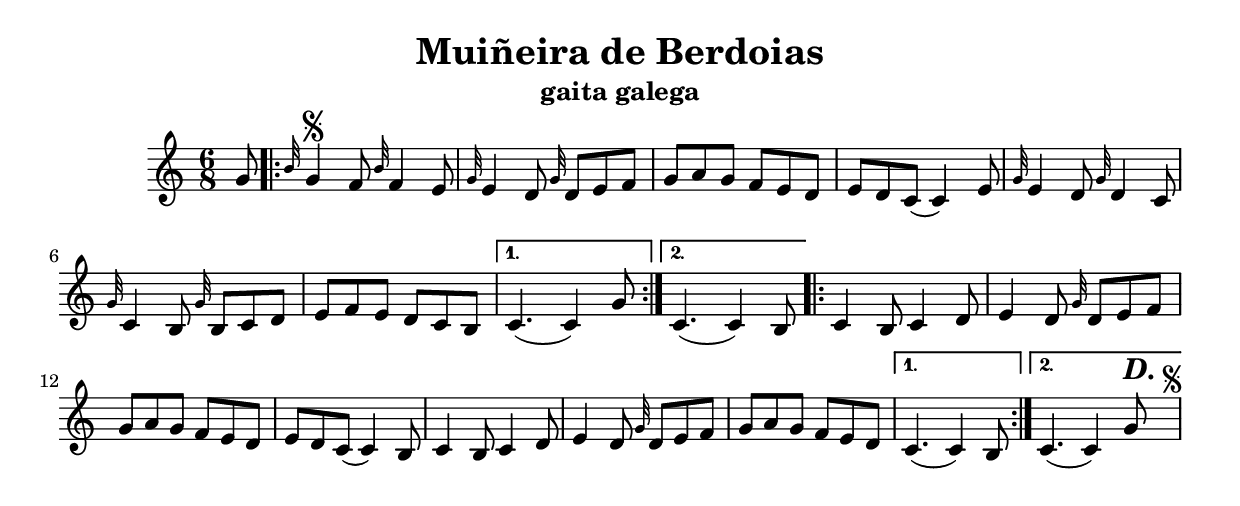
% Muiñeira de Berdoias
%
% Copyright 2014 by Nito Martinez
%
% This program is free software: you can redistribute it and/or modify
% it under the terms of the GNU General Public License as published by
% the Free Software Foundation, either version 3 of the License, or
% (at your option) any later version.
% Tradicional
\version "2.16.0"
\header {
title = "Muiñeira de Berdoias"
%composer = "popular"
instrument = "gaita galega"
}

%
% Master file for Galician Bagpipe
%

% Copyright 2013 by Nito Martinez
%
% This program is free software: you can redistribute it and/or modify
% it under the terms of the GNU General Public License as published by
% the Free Software Foundation, either version 3 of the License, or
% (at your option) any later version.
\version "2.16.0"

pSi = { \grace { b32 } }
pSiUp = { \grace { b'32 } }
pSol = { \grace { g32 } }
pLa = { \grace { a32 } }
pSolUp = { \grace { g'32 } }
bSi = { \grace { b32 } }
bSiDown = { \grace { b,32 } }
bFa = { \grace { f32 } }
bDo = { \grace { c32 } }
bDoDown = { \grace { c,32 } }

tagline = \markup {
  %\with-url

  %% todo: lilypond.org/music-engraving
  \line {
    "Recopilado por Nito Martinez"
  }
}




peza = {
  \relative {
    \clef treble
    \time 6/8
    \partial 8
    g'8
    \repeat volta 2
    {
      \pSi g4\segno f8 \pSi f4 e8 \pSol e4 d8 \pSol d e f g a g f e d e d c( c4 ) e8 |
      \pSol e4 d8 \pSol d4 c8 \pSolUp c,4 b8 \pSolUp b,8 c d e f e d c b |
    }
    \alternative
    {
      { c4.( c4 ) g'8 }
      { c,4.( c4 ) b8 }
    }
    \repeat volta 2
    {
      c4 b8 c4 d8 e4 d8 \pSol d e f g a g f e d e d c( c4 ) b8 |
      c4 b8 c4 d8 e4 d8 \pSol d e f g a g f e d |
    }
    \alternative
    {
      { c4.( c4 ) b8 }
      { c4.( c4 ) g'8^\markup { \huge \bold \italic D. \small \musicglyph #"scripts.segno" } }
    }
  }
}



\score {
  \peza
  \layout {}
}

\score {
  
  \unfoldRepeats {
    \peza
  }
  \midi { 
%    \tempo 4=72
  }
}
